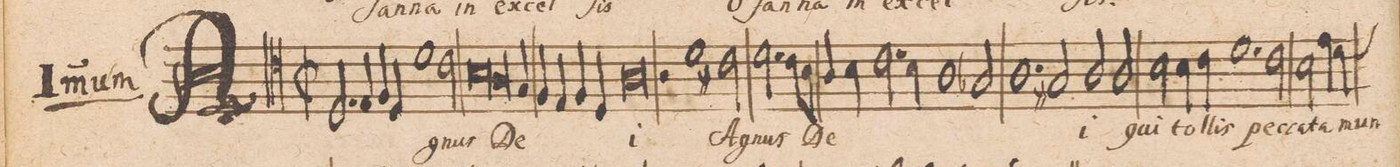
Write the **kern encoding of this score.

**kern	**text
*I"ALTVS.	*
*clefC4	*
*k[]	*
*met(c|)	*
*M2/1	*
2.D/	A-
4E/	.
4F/	.
4D/	.
1d\	.
=2-	=2-
*2\right	*
2c\	-gnus
*lig	*
1B\	De-
=3-	=3-
*col	*
2.A\	.
*Xlig	*
4G/	.
*Xcol	*
4F/	.
4E/	.
4F/	.
4D/	.
=4-	=4-
0A\	-i
=5-	=5-
2r	.
1d\	.
2c#X\	A-
=6-	=6-
2.d\	-gnus
8c\L	.
8B\J	.
4A/	De-
4B\	.
2.c\	.
=7-	=7-
4B\	.
1A\	.
2Gn/	.
=8-	=8-
1.A\	.
2G#X/	.
=9-	=9-
2A/	-i
2A/	.
2B\	qui
4B\	tol-
4c\	-lis
=10-	=10-
1.d\	pec-
2c\	-ca-
=11-	=11-
2B\	-ta
4e\	mun-
*custos:c	*
4d\	.
*-	*-
